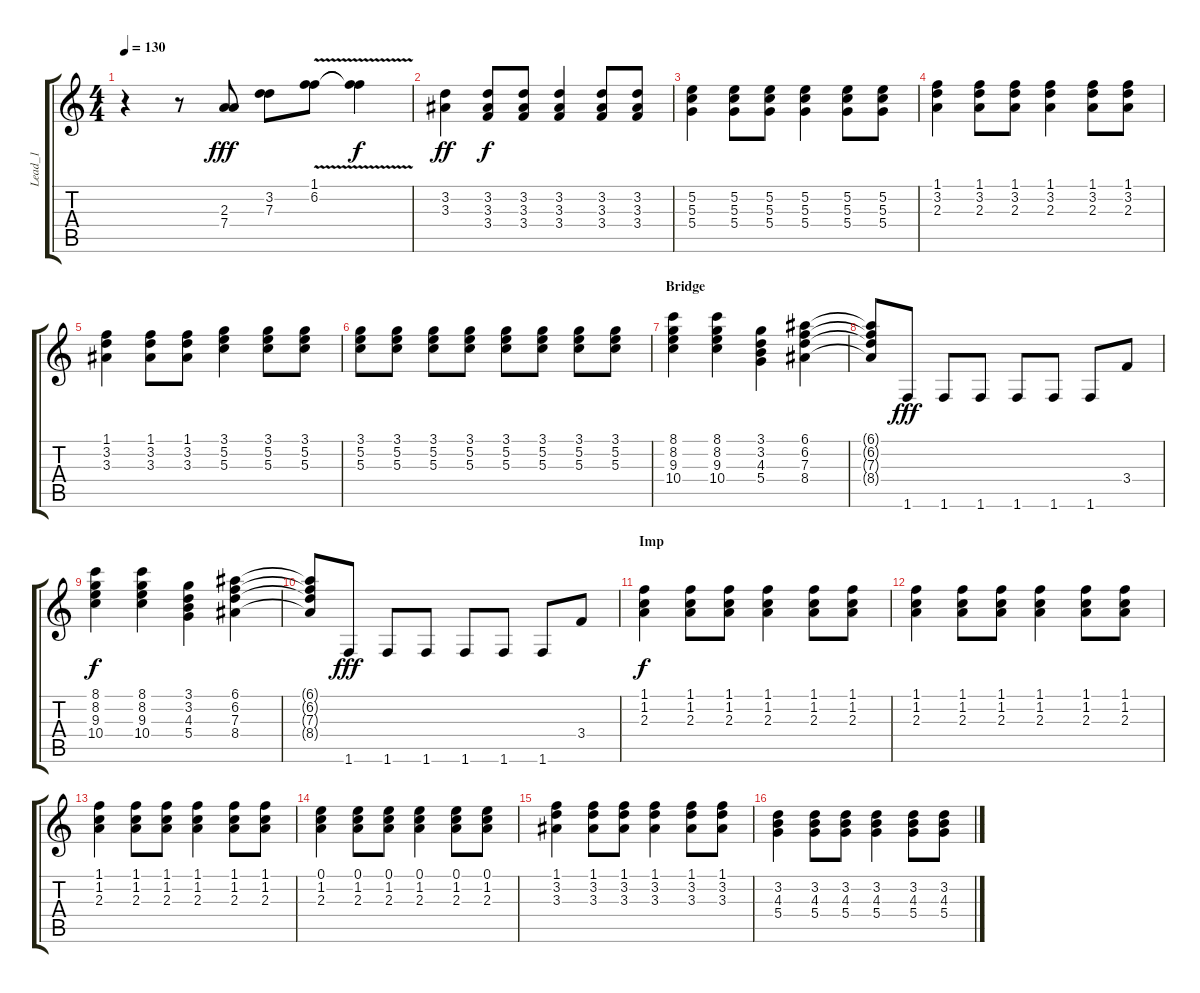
\track ("Lead_1" "Lead_1") {instrument electricguitarjazz}
\staff {score tabs}
\tuning (E4 B3 G3 D3 A2 E2) {hide}
\ts (4 4)
\tempo 130
\clef g2
\ks c
r.4{dy fff} r.8 (2.3 7.4).8 (3.2 7.3).8 (1.1{v} 6.2{v}).8 (1.1{t} 6.2{t}).4{dy f} |
(3.2 3.3).4{dy ff} (3.2 3.3 3.4).8{dy f volume 12} (3.2 3.3 3.4).8 (3.2 3.3 3.4).4 (3.2 3.3 3.4).8 (3.2 3.3 3.4).8 |
(5.2 5.3 5.4).4 (5.2 5.3 5.4).8 (5.2 5.3 5.4).8 (5.2 5.3 5.4).4 (5.2 5.3 5.4).8 (5.2 5.3 5.4).8 |
(1.1 3.2 2.3).4 (1.1 3.2 2.3).8 (1.1 3.2 2.3).8 (1.1 3.2 2.3).4 (1.1 3.2 2.3).8 (1.1 3.2 2.3).8 |
(1.1 3.2 3.3).4 (1.1 3.2 3.3).8 (1.1 3.2 3.3).8 (3.1 5.2 5.3).4 (3.1 5.2 5.3).8 (3.1 5.2 5.3).8 |
(3.1 5.2 5.3).8 (3.1 5.2 5.3).8 (3.1 5.2 5.3).8 (3.1 5.2 5.3).8 (3.1 5.2 5.3).8 (3.1 5.2 5.3).8 (3.1 5.2 5.3).8 (3.1 5.2 5.3).8 |
\section ("" "Bridge")
(8.1 8.2 9.3 10.4).4 (8.1 8.2 9.3 10.4).4 (3.1 3.2 4.3 5.4).4 (6.1 6.2 7.3 8.4).4 |
(6.1{t} 6.2{t} 7.3{t} 8.4{t}).8 1.6.8{dy fff} 1.6.8 1.6.8 1.6.8 1.6.8 1.6.8 3.4.8 |
(8.1 8.2 9.3 10.4).4{dy f} (8.1 8.2 9.3 10.4).4 (3.1 3.2 4.3 5.4).4 (6.1 6.2 7.3 8.4).4 |
(6.1{t} 6.2{t} 7.3{t} 8.4{t}).8 1.6.8{dy fff} 1.6.8 1.6.8 1.6.8 1.6.8 1.6.8 3.4.8 |
\section ("" "Imp")
(1.1 1.2 2.3).4{dy f} (1.1 1.2 2.3).8 (1.1 1.2 2.3).8 (1.1 1.2 2.3).4 (1.1 1.2 2.3).8 (1.1 1.2 2.3).8 |
(1.1 1.2 2.3).4 (1.1 1.2 2.3).8 (1.1 1.2 2.3).8 (1.1 1.2 2.3).4 (1.1 1.2 2.3).8 (1.1 1.2 2.3).8 |
(1.1 1.2 2.3).4 (1.1 1.2 2.3).8 (1.1 1.2 2.3).8 (1.1 1.2 2.3).4 (1.1 1.2 2.3).8 (1.1 1.2 2.3).8 |
(0.1 1.2 2.3).4 (0.1 1.2 2.3).8 (0.1 1.2 2.3).8 (0.1 1.2 2.3).4 (0.1 1.2 2.3).8 (0.1 1.2 2.3).8 |
(1.1 3.2 3.3).4 (1.1 3.2 3.3).8 (1.1 3.2 3.3).8 (1.1 3.2 3.3).4 (1.1 3.2 3.3).8 (1.1 3.2 3.3).8 |
(3.2 4.3 5.4).4 (3.2 4.3 5.4).8 (3.2 4.3 5.4).8 (3.2 4.3 5.4).4 (3.2 4.3 5.4).8 (3.2 4.3 5.4).8
